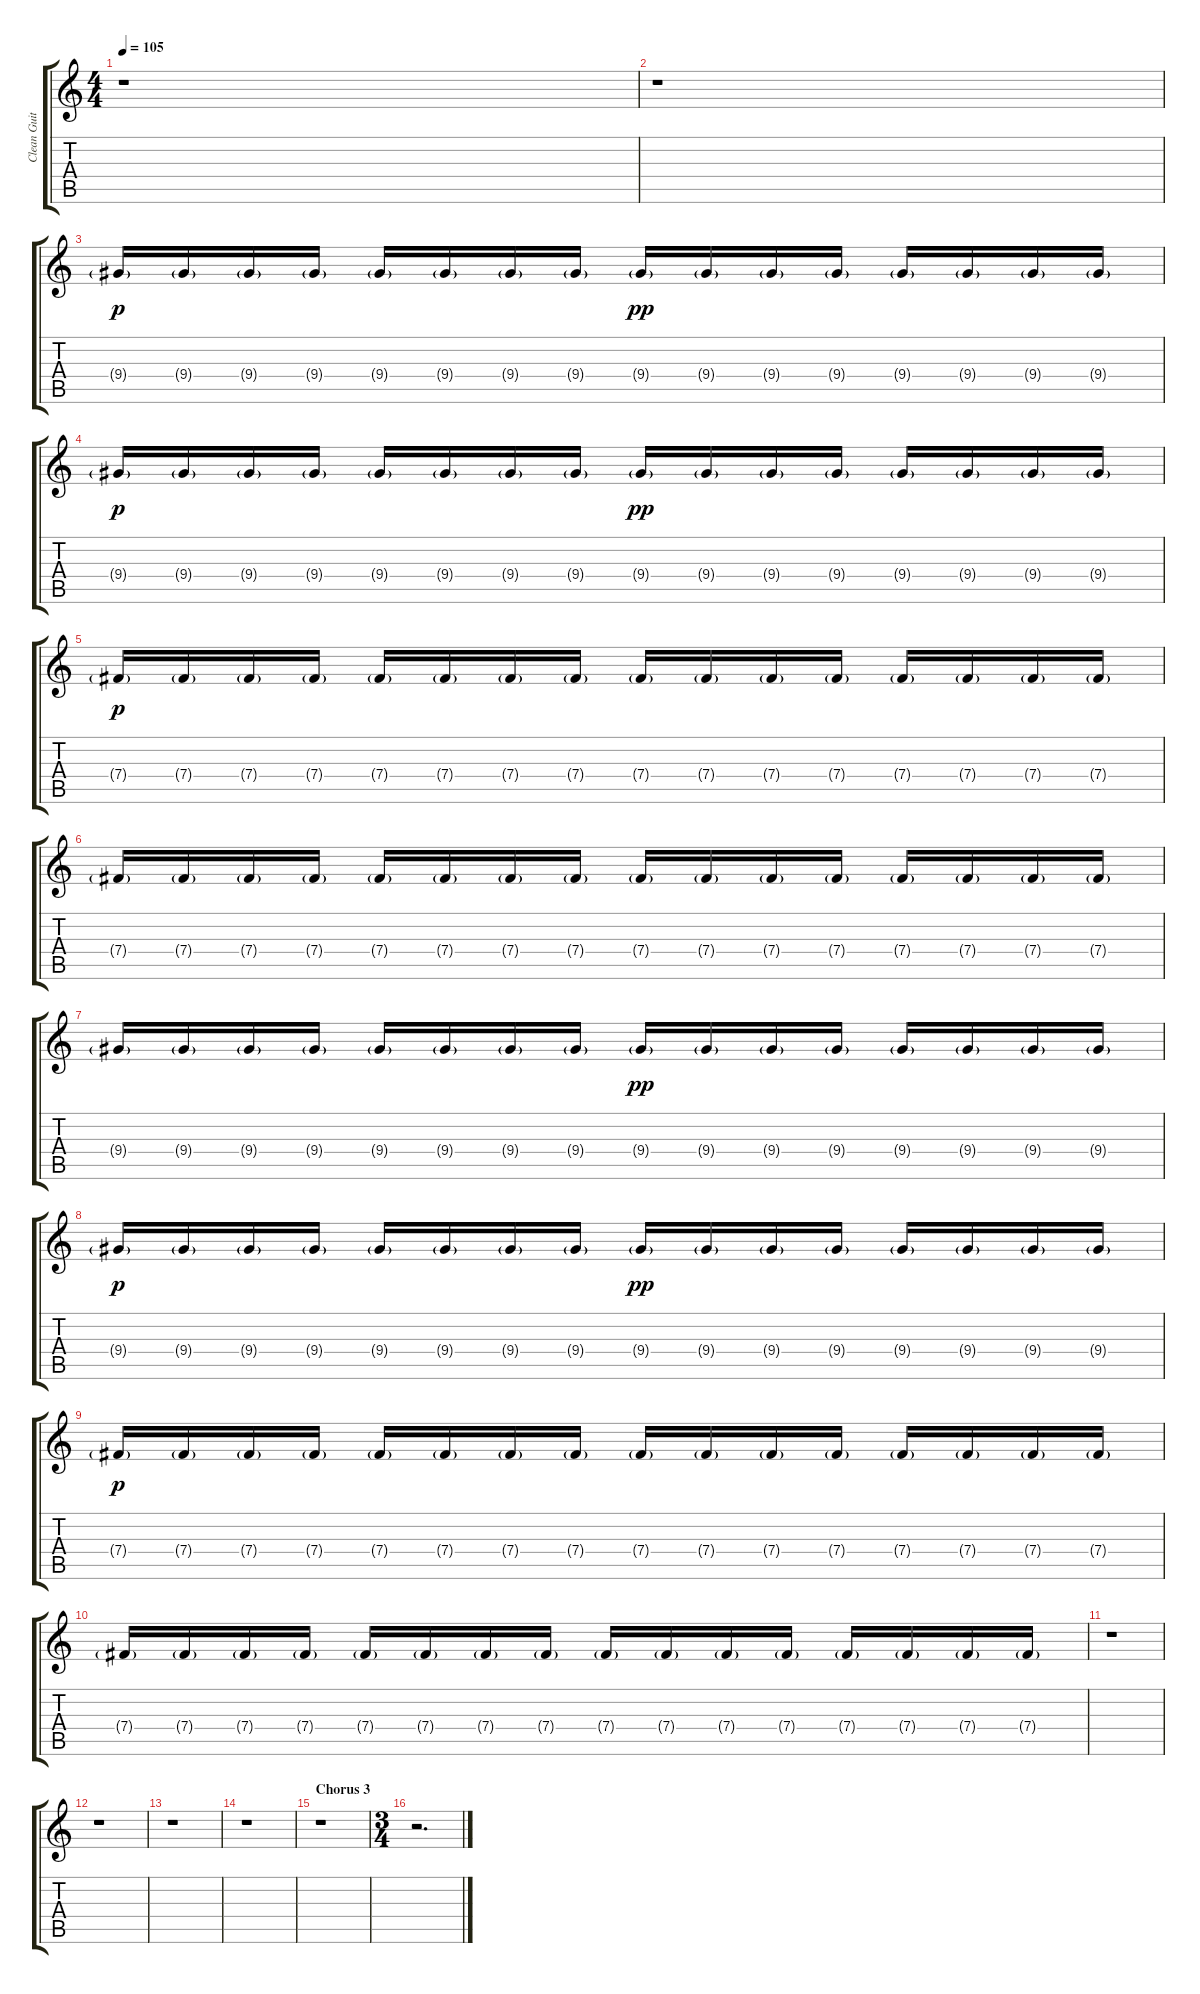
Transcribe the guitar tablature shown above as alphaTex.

\track ("Clean Guitar" "Clean Guit") {instrument acousticguitarsteel}
\staff {score tabs}
\tuning (Eb4 B3 Gb3 B2 Gb2 B1) {hide}
\ts (4 4)
\tempo 105
\clef g2
\ks c
r.1{dy p} |
r.1 |
9.4{g}.16 9.4{g}.16 9.4{g}.16 9.4{g}.16 9.4{g}.16 9.4{g}.16 9.4{g}.16 9.4{g}.16 9.4{g}.16{dy pp} 9.4{g}.16 9.4{g}.16 9.4{g}.16 9.4{g}.16 9.4{g}.16 9.4{g}.16 9.4{g}.16 |
9.4{g}.16{dy p} 9.4{g}.16 9.4{g}.16 9.4{g}.16 9.4{g}.16 9.4{g}.16 9.4{g}.16 9.4{g}.16 9.4{g}.16{dy pp} 9.4{g}.16 9.4{g}.16 9.4{g}.16 9.4{g}.16 9.4{g}.16 9.4{g}.16 9.4{g}.16 |
7.4{g}.16{dy p} 7.4{g}.16 7.4{g}.16 7.4{g}.16 7.4{g}.16 7.4{g}.16 7.4{g}.16 7.4{g}.16 7.4{g}.16 7.4{g}.16 7.4{g}.16 7.4{g}.16 7.4{g}.16 7.4{g}.16 7.4{g}.16 7.4{g}.16 |
7.4{g}.16 7.4{g}.16 7.4{g}.16 7.4{g}.16 7.4{g}.16 7.4{g}.16 7.4{g}.16 7.4{g}.16 7.4{g}.16 7.4{g}.16 7.4{g}.16 7.4{g}.16 7.4{g}.16 7.4{g}.16 7.4{g}.16 7.4{g}.16 |
9.4{g}.16 9.4{g}.16 9.4{g}.16 9.4{g}.16 9.4{g}.16 9.4{g}.16 9.4{g}.16 9.4{g}.16 9.4{g}.16{dy pp} 9.4{g}.16 9.4{g}.16 9.4{g}.16 9.4{g}.16 9.4{g}.16 9.4{g}.16 9.4{g}.16 |
9.4{g}.16{dy p} 9.4{g}.16 9.4{g}.16 9.4{g}.16 9.4{g}.16 9.4{g}.16 9.4{g}.16 9.4{g}.16 9.4{g}.16{dy pp} 9.4{g}.16 9.4{g}.16 9.4{g}.16 9.4{g}.16 9.4{g}.16 9.4{g}.16 9.4{g}.16 |
7.4{g}.16{dy p} 7.4{g}.16 7.4{g}.16 7.4{g}.16 7.4{g}.16 7.4{g}.16 7.4{g}.16 7.4{g}.16 7.4{g}.16 7.4{g}.16 7.4{g}.16 7.4{g}.16 7.4{g}.16 7.4{g}.16 7.4{g}.16 7.4{g}.16 |
7.4{g}.16 7.4{g}.16 7.4{g}.16 7.4{g}.16 7.4{g}.16 7.4{g}.16 7.4{g}.16 7.4{g}.16 7.4{g}.16 7.4{g}.16 7.4{g}.16 7.4{g}.16 7.4{g}.16 7.4{g}.16 7.4{g}.16 7.4{g}.16 |
r.1 |
r.1 |
r.1 |
r.1 |
\section ("" "Chorus 3")
r.1 |
\ts (3 4)
r.2{d}
